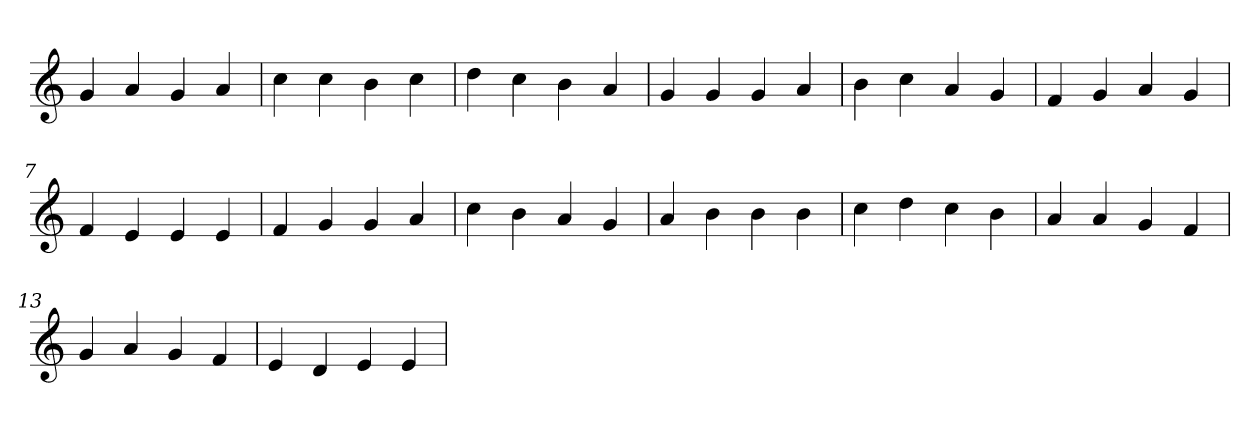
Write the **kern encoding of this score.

**kern
*part1
*staff1
*clefG2
=1
4g
4a
4g
4a
=2
4cc
4cc
4b
4cc
=3
4dd
4cc
4b
4a
=4
4g
4g
4g
4a
=5
4b
4cc
4a
4g
=6
4f
4g
4a
4g
=7
4f
4e
4e
4e
=8
4f
4g
4g
4a
=9
4cc
4b
4a
4g
=10
4a
4b
4b
4b
=11
4cc
4dd
4cc
4b
=12
4a
4a
4g
4f
=13
4g
4a
4g
4f
=14
4e
4d
4e
4e
=
*-
